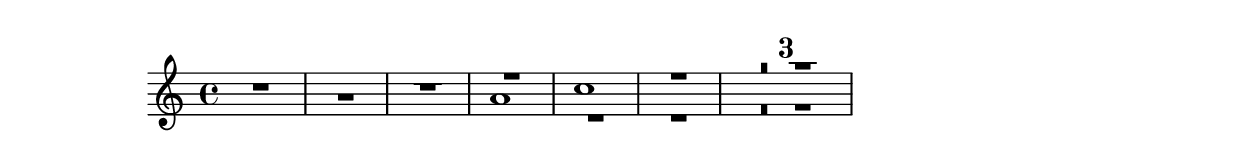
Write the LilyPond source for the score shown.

\version "2.12.0"
\header {
  lsrtags = "rhythms,tweaks-and-overrides"
  texidoc = "
Unlike ordinary rests, there is no predefined command
to change the staff position of a multi-measure
rest symbol of either form by attaching it to a note.  However,
in polyphonic music multi-measure rests in odd-numbered and
even-numbered voices are vertically separated.  The positioning
of multi-measure rests can be controlled as follows:
 "
  doctitle = "Positioning multi-measure rests"
}

\relative c'' {
  % Multi-measure rests by default are set under the second line
  R1
  % They can be moved with an override
  \override MultiMeasureRest #'staff-position = #-2
  R1
  % A value of 0 is the default position;
  % the following trick moves the rest to the center line
  \override MultiMeasureRest #'staff-position = #-0.01
  R1
  % Multi-measure rests in odd-numbered voices are under the top line
  << { R1 } \\ { a1 } >>
  % Multi-measure rests in even-numbered voices are under the bottom line
  << { c1 } \\ { R1 } >>
  % They remain separated even in empty measures
  << { R1 } \\ { R1 } >>
  % This brings them together even though there are two voices
  \compressFullBarRests
  <<
    \revert MultiMeasureRest #'staff-position
    { R1*3 }
    \\
    \revert MultiMeasureRest #'staff-position
    { R1*3 }
  >>
}
